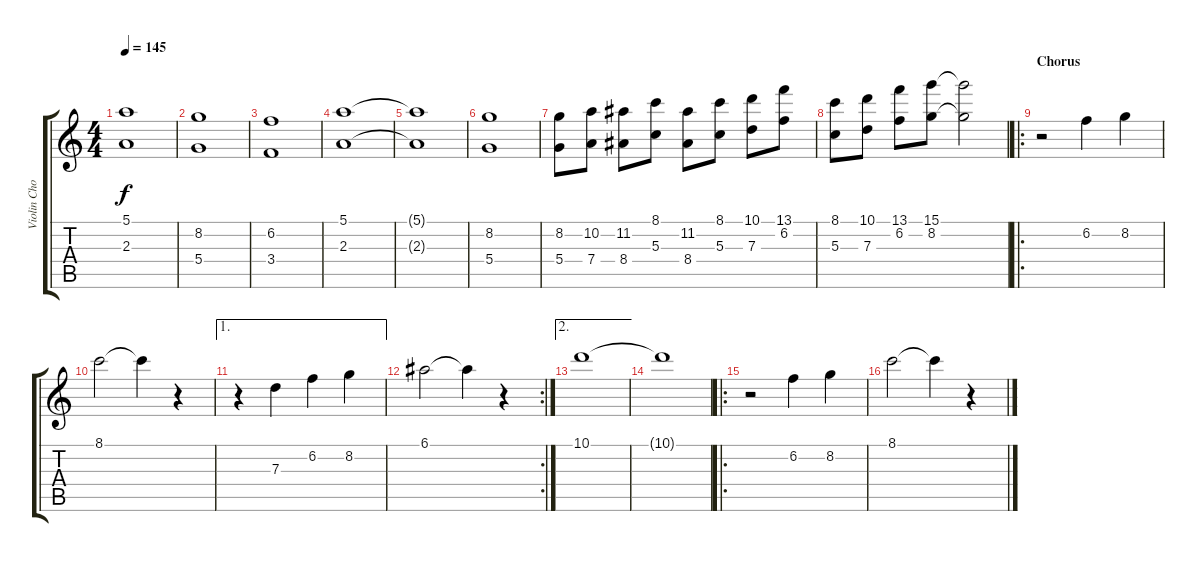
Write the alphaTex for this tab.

\track ("Violin Choir" "Violin Cho") {instrument stringensemble1}
\staff {score tabs}
\tuning (E5 B4 G4 D4 A3 E3) {hide}
\ts (4 4)
\tempo 145
\clef g2
\ks c
(5.1{t} 2.3{t}).1{dy f} |
(8.2 5.4).1 |
(6.2 3.4).1 |
(5.1 2.3).1 |
(5.1{t} 2.3{t}).1 |
(8.2 5.4).1 |
(8.2 5.4).8 (10.2 7.4).8 (11.2 8.4).8 (8.1 5.3).8 (11.2 8.4).8 (8.1 5.3).8 (10.1 7.3).8 (13.1 6.2).8 |
(8.1 5.3).8 (10.1 7.3).8 (13.1 6.2).8 (15.1 8.2).8 (15.1{t} 8.2{t}).2 |
\ro
\section ("" "Chorus")
r.2 6.2.4 8.2.4 |
8.1.2 8.1{t}.4 r.4 |
\ae 1
r.4 7.3.4 6.2.4 8.2.4 |
\rc 2
6.1.2 6.1{t}.4 r.4 |
\ae 2
10.1.1 |
10.1{t}.1 |
\ro
r.2 6.2.4 8.2.4 |
8.1.2 8.1{t}.4 r.4
